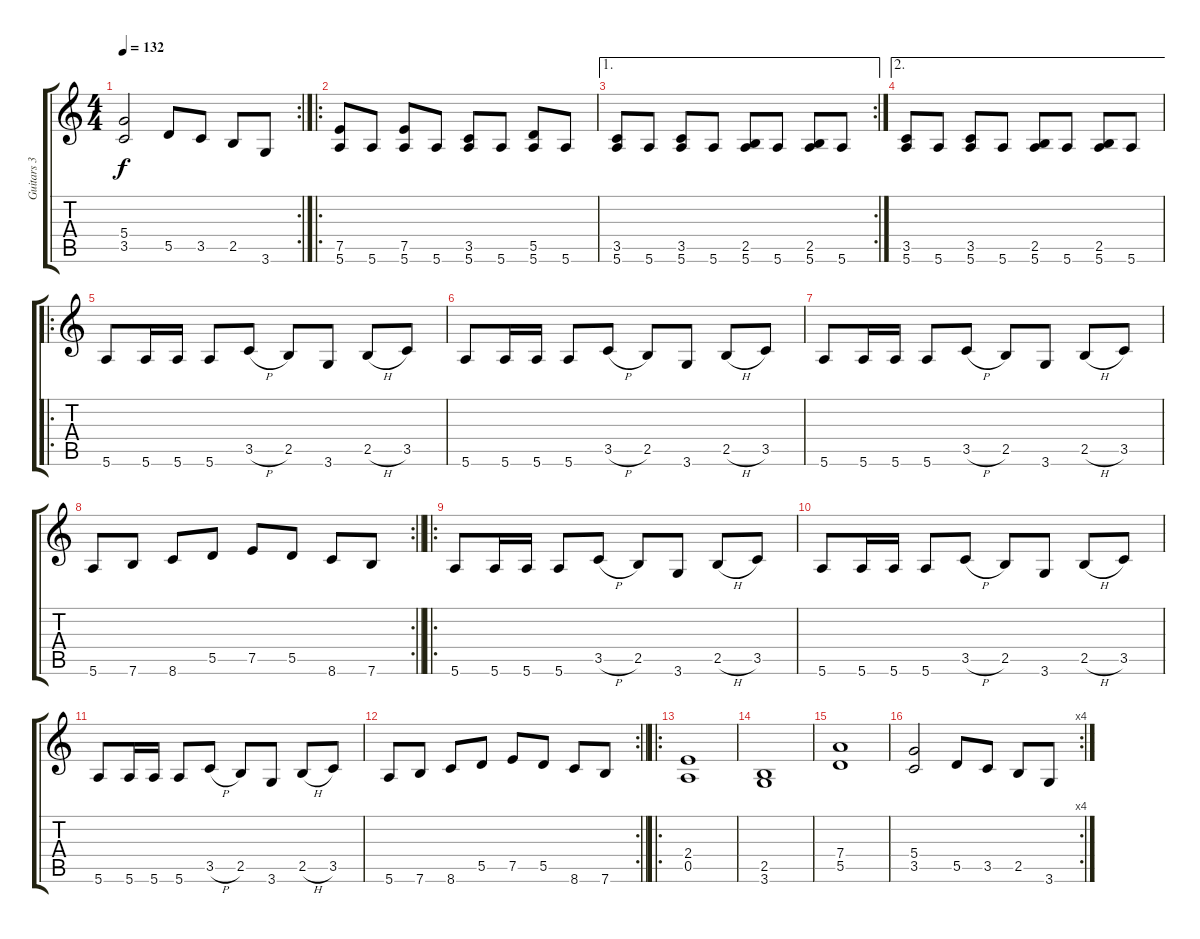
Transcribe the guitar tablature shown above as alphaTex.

\track ("Guitars 3" "Guitars 3") {instrument distortionguitar}
\staff {score tabs}
\tuning (E4 B3 G3 D3 A2 E2) {hide}
\rc 2
\ts (4 4)
\tempo 132
\clef g2
\ks c
(5.4 3.5).2{dy f} 5.5.8 3.5.8 2.5.8 3.6.8 |
\ro
(7.5 5.6).8 5.6.8 (7.5 5.6).8 5.6.8 (3.5 5.6).8 5.6.8 (5.5 5.6).8 5.6.8 |
\ae 1
\rc 2
(3.5 5.6).8 5.6.8 (3.5 5.6).8 5.6.8 (2.5 5.6).8 5.6.8 (2.5 5.6).8 5.6.8 |
\ae 2
(3.5 5.6).8 5.6.8 (3.5 5.6).8 5.6.8 (2.5 5.6).8 5.6.8 (2.5 5.6).8 5.6.8 |
\ro
5.6.8{volume 16} 5.6.16 5.6.16 5.6.8 3.5{h}.8 2.5.8 3.6.8 2.5{h}.8 3.5.8 |
5.6.8 5.6.16 5.6.16 5.6.8 3.5{h}.8 2.5.8 3.6.8 2.5{h}.8 3.5.8 |
5.6.8 5.6.16 5.6.16 5.6.8 3.5{h}.8 2.5.8 3.6.8 2.5{h}.8 3.5.8 |
\rc 2
\barLineRight lightlight
5.6.8 7.6.8 8.6.8 5.5.8 7.5.8 5.5.8 8.6.8 7.6.8 |
\ro
5.6.8{volume 16} 5.6.16 5.6.16 5.6.8 3.5{h}.8 2.5.8 3.6.8 2.5{h}.8 3.5.8 |
5.6.8 5.6.16 5.6.16 5.6.8 3.5{h}.8 2.5.8 3.6.8 2.5{h}.8 3.5.8 |
5.6.8 5.6.16 5.6.16 5.6.8 3.5{h}.8 2.5.8 3.6.8 2.5{h}.8 3.5.8 |
\rc 2
\barLineRight lightlight
5.6.8 7.6.8 8.6.8 5.5.8 7.5.8 5.5.8 8.6.8 7.6.8 |
\ro
(2.4 0.5).1 |
(2.5 3.6).1 |
(7.4 5.5).1 |
\rc 4
(5.4 3.5).2 5.5.8 3.5.8 2.5.8 3.6.8
